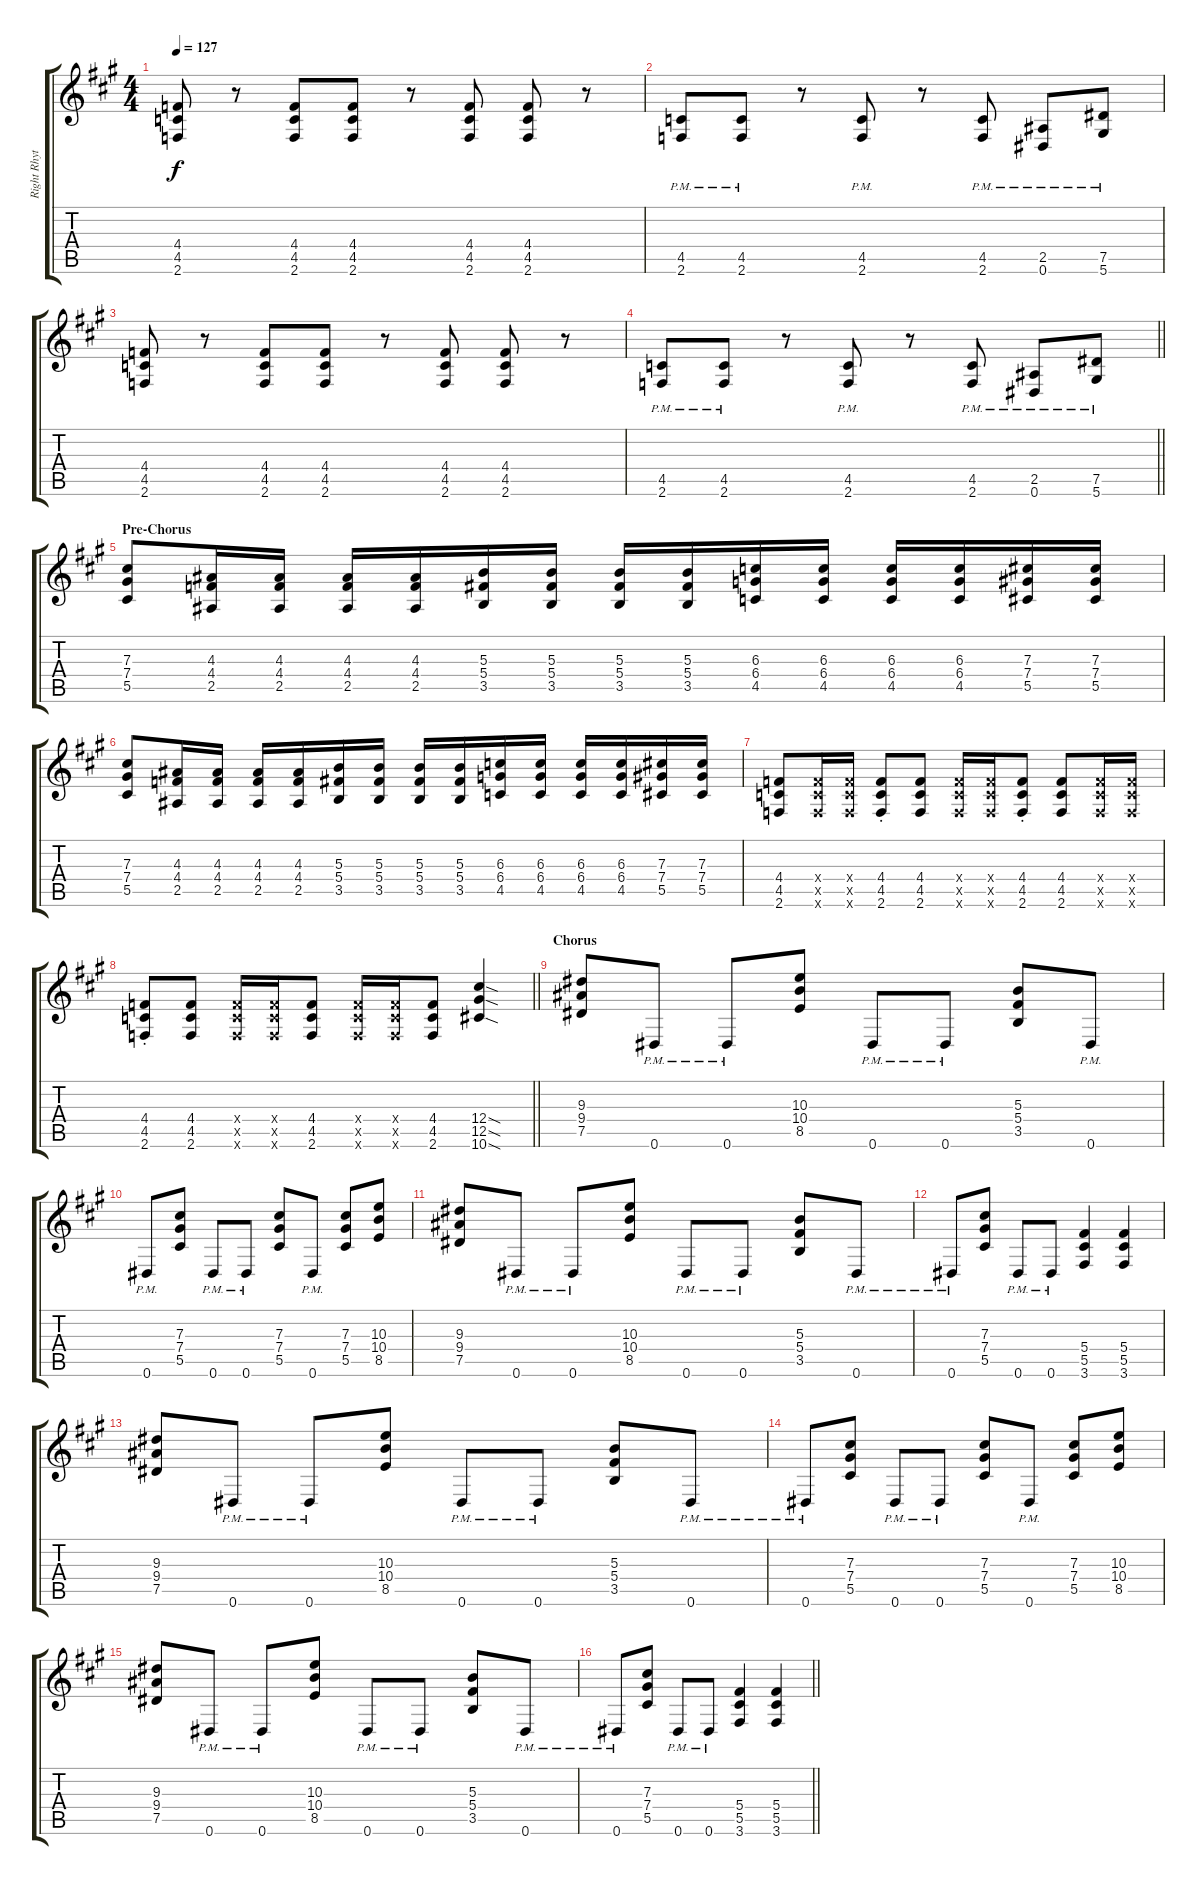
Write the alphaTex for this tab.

\track ("Right Rhythm Guitar" "Right Rhyt") {instrument distortionguitar}
\staff {score tabs}
\tuning (Eb4 Bb3 Gb3 Db3 Ab2 Eb2) {hide}
\ts (4 4)
\tempo 127
\clef g2
\ks a
(4.4 4.5 2.6).8{dy f} r.8 (4.4 4.5 2.6).8 (4.4 4.5 2.6).8 r.8 (4.4 4.5 2.6).8 (4.4 4.5 2.6).8 r.8 |
(4.5{pm} 2.6{pm}).8 (4.5{pm} 2.6{pm}).8 r.8 (4.5{pm} 2.6{pm}).8 r.8 (4.5{pm} 2.6{pm}).8 (2.5{pm} 0.6{pm}).8 (7.5{pm} 5.6{pm}).8 |
(4.4 4.5 2.6).8 r.8 (4.4 4.5 2.6).8 (4.4 4.5 2.6).8 r.8 (4.4 4.5 2.6).8 (4.4 4.5 2.6).8 r.8 |
\barLineRight lightlight
(4.5{pm} 2.6{pm}).8 (4.5{pm} 2.6{pm}).8 r.8 (4.5{pm} 2.6{pm}).8 r.8 (4.5{pm} 2.6{pm}).8 (2.5{pm} 0.6{pm}).8 (7.5{pm} 5.6{pm}).8 |
\section ("" "Pre-Chorus")
(7.3 7.4 5.5).8 (4.3 4.4 2.5).16 (4.3 4.4 2.5).16 (4.3 4.4 2.5).16 (4.3 4.4 2.5).16 (5.3 5.4 3.5).16 (5.3 5.4 3.5).16 (5.3 5.4 3.5).16 (5.3 5.4 3.5).16 (6.3 6.4 4.5).16 (6.3 6.4 4.5).16 (6.3 6.4 4.5).16 (6.3 6.4 4.5).16 (7.3 7.4 5.5).16 (7.3 7.4 5.5).16 |
(7.3 7.4 5.5).8 (4.3 4.4 2.5).16 (4.3 4.4 2.5).16 (4.3 4.4 2.5).16 (4.3 4.4 2.5).16 (5.3 5.4 3.5).16 (5.3 5.4 3.5).16 (5.3 5.4 3.5).16 (5.3 5.4 3.5).16 (6.3 6.4 4.5).16 (6.3 6.4 4.5).16 (6.3 6.4 4.5).16 (6.3 6.4 4.5).16 (7.3 7.4 5.5).16 (7.3 7.4 5.5).16 |
(4.4 4.5 2.6).8 (4.4{x} 4.5{x} 2.6{x}).16 (4.4{x} 4.5{x} 2.6{x}).16 (4.4{st} 4.5{st} 2.6{st}).8 (4.4 4.5 2.6).8 (4.4{x} 4.5{x} 2.6{x}).16 (4.4{x} 4.5{x} 2.6{x}).16 (4.4{st} 4.5{st} 2.6{st}).8 (4.4 4.5 2.6).8 (4.4{x} 4.5{x} 2.6{x}).16 (4.4{x} 4.5{x} 2.6{x}).16 |
\barLineRight lightlight
(4.4{st} 4.5{st} 2.6{st}).8 (4.4 4.5 2.6).8 (4.4{x} 4.5{x} 2.6{x}).16 (4.4{x} 4.5{x} 2.6{x}).16 (4.4 4.5 2.6).8 (4.4{x} 4.5{x} 2.6{x}).16 (4.4{x} 4.5{x} 2.6{x}).16 (4.4 4.5 2.6).8 (12.4{sod} 12.5{sod} 10.6{sod}).4 |
\section ("" "Chorus")
(9.3 9.4 7.5).8 0.6{pm}.8 0.6{pm}.8 (10.3 10.4 8.5).8 0.6{pm}.8 0.6{pm}.8 (5.3 5.4 3.5).8 0.6{pm}.8 |
0.6{pm}.8 (7.3 7.4 5.5).8 0.6{pm}.8 0.6{pm}.8 (7.3 7.4 5.5).8 0.6{pm}.8 (7.3 7.4 5.5).8 (10.3 10.4 8.5).8 |
(9.3 9.4 7.5).8 0.6{pm}.8 0.6{pm}.8 (10.3 10.4 8.5).8 0.6{pm}.8 0.6{pm}.8 (5.3 5.4 3.5).8 0.6{pm}.8 |
0.6{pm}.8 (7.3 7.4 5.5).8 0.6{pm}.8 0.6{pm}.8 (5.4 5.5 3.6).4 (5.4 5.5 3.6).4 |
(9.3 9.4 7.5).8 0.6{pm}.8 0.6{pm}.8 (10.3 10.4 8.5).8 0.6{pm}.8 0.6{pm}.8 (5.3 5.4 3.5).8 0.6{pm}.8 |
0.6{pm}.8 (7.3 7.4 5.5).8 0.6{pm}.8 0.6{pm}.8 (7.3 7.4 5.5).8 0.6{pm}.8 (7.3 7.4 5.5).8 (10.3 10.4 8.5).8 |
(9.3 9.4 7.5).8 0.6{pm}.8 0.6{pm}.8 (10.3 10.4 8.5).8 0.6{pm}.8 0.6{pm}.8 (5.3 5.4 3.5).8 0.6{pm}.8 |
\barLineRight lightlight
0.6{pm}.8 (7.3 7.4 5.5).8 0.6{pm}.8 0.6{pm}.8 (5.4 5.5 3.6).4 (5.4 5.5 3.6).4
